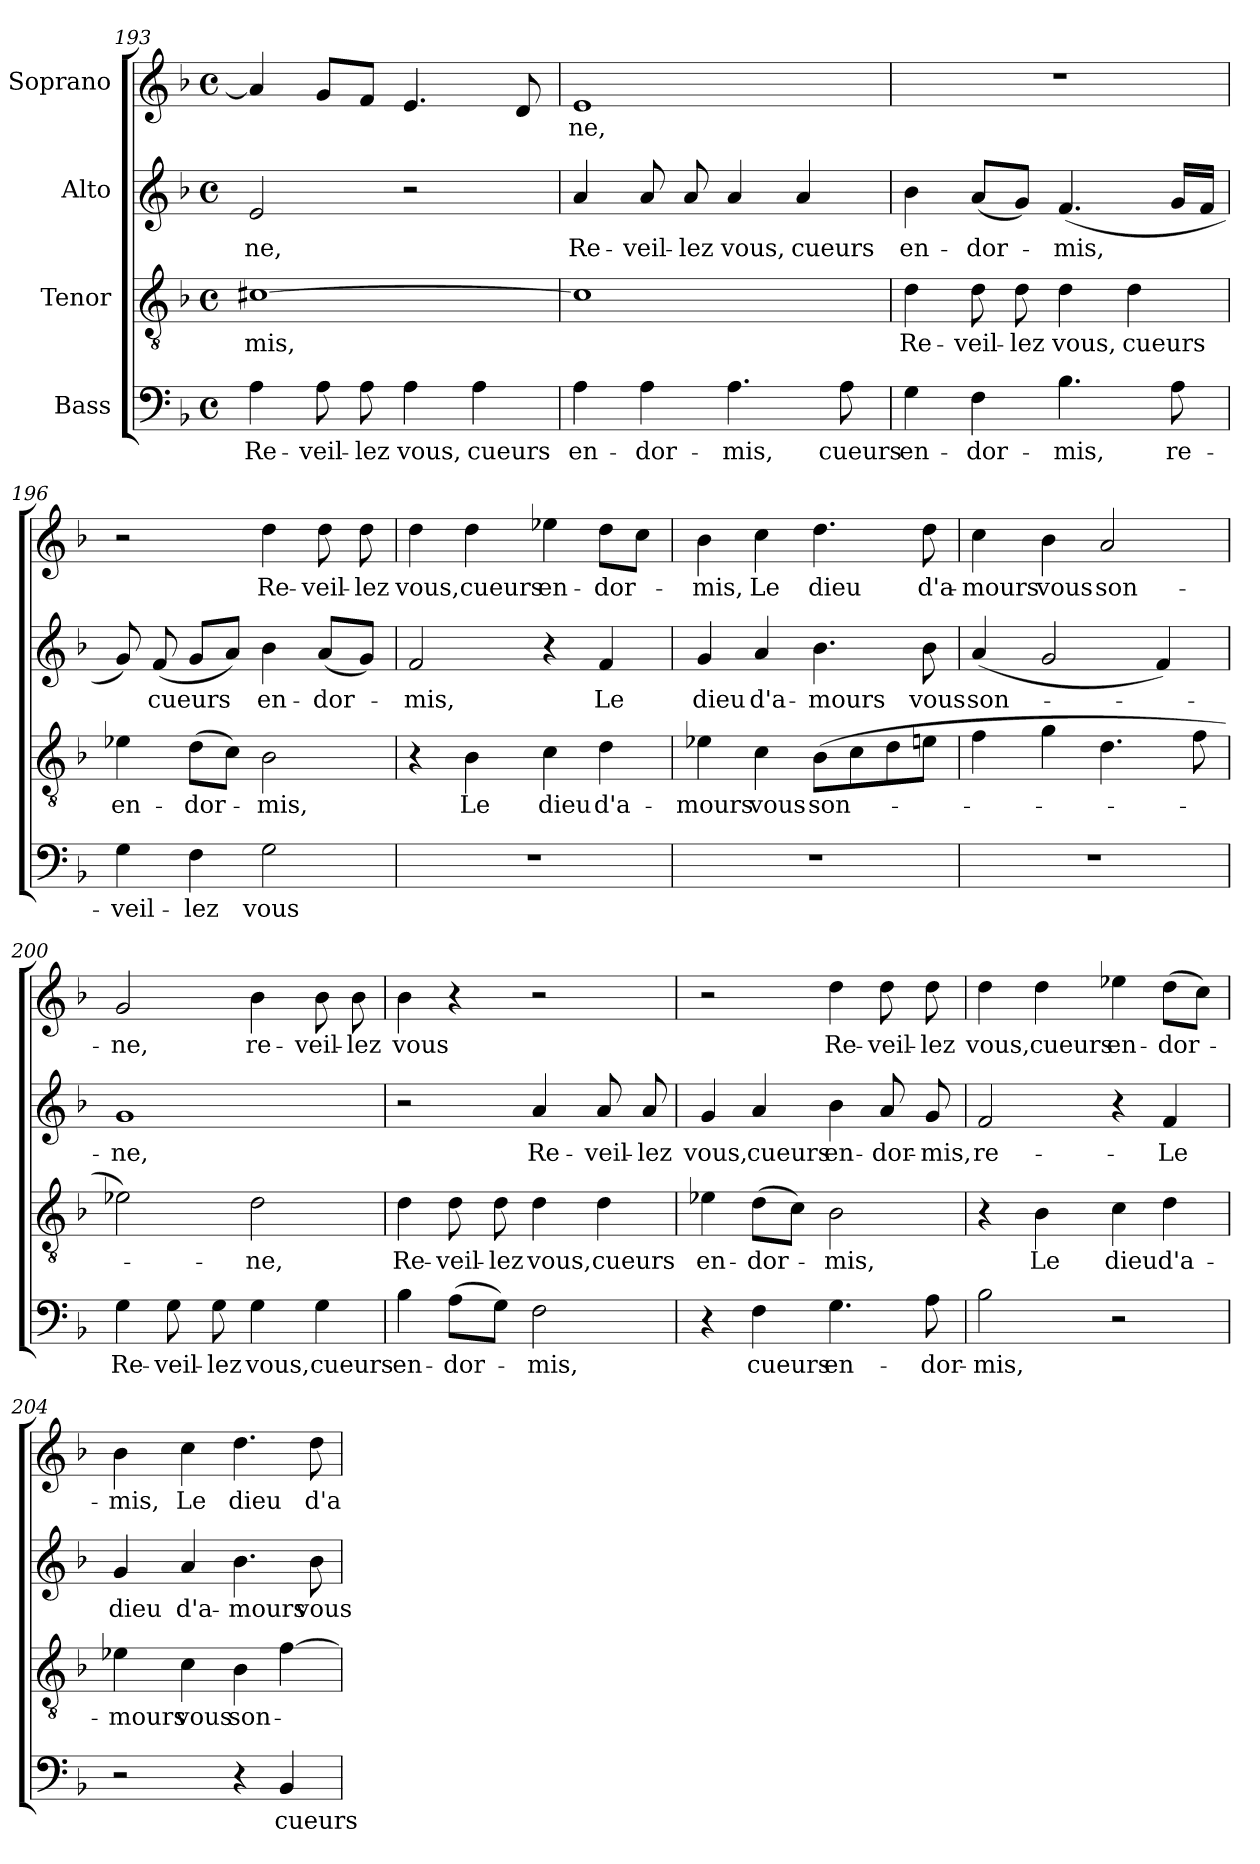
**kern	**text	**kern	**text	**kern	**text	**kern	**text
*part4	*part4	*part3	*part3	*part2	*part2	*part1	*part1
*staff4	*staff4	*staff3	*staff3	*staff2	*staff2	*staff1	*staff1
*I"Bass	*	*I"Tenor	*	*I"Alto	*	*I"Soprano	*
*clefF4	*	*clefGv2	*	*clefG2	*	*clefG2	*
*k[b-]	*	*k[b-]	*	*k[b-]	*	*k[b-]	*
*F:	*	*F:	*	*F:	*	*F:	*
*M4/4	*	*M4/4	*	*M4/4	*	*M4/4	*
*met(c)	*	*met(c)	*	*met(c)	*	*met(c)	*
=193	=193	=193	=193	=193	=193	=193	=193
4A\	Re-	[1c#X	-mis,	2e/	-ne,	4a/]	.
8A\	-veil-	.	.	.	.	8g/L	.
8A\	-lez	.	.	.	.	8f/J	.
4A\	vous,	.	.	2r	.	4.e/	.
4A\	cueurs	.	.	.	.	.	.
.	.	.	.	.	.	8d/	.
=194	=194	=194	=194	=194	=194	=194	=194
4A\	en-	1c#]	.	4a/	Re-	1e	-ne,
4A\	-dor-	.	.	8a/	-veil-	.	.
.	.	.	.	8a/	-lez	.	.
4.A\	-mis,	.	.	4a/	vous,	.	.
.	.	.	.	4a/	cueurs	.	.
8A\	cueurs	.	.	.	.	.	.
!!LO:PB:g=z
=195	=195	=195	=195	=195	=195	=195	=195
4G\	en-	4d\	Re-	4b-\	en-	1r	.
4F\	-dor-	8d\	-veil-	(8a/L	-dor-	.	.
.	.	8d\	-lez	8g/J)	.	.	.
4.B-\	-mis,	4d\	vous,	(4.f/	-mis,	.	.
.	.	4d\	cueurs	.	.	.	.
8A\	re-	.	.	16g/LL	.	.	.
.	.	.	.	16f/JJ	.	.	.
=196	=196	=196	=196	=196	=196	=196	=196
4G\	-veil-	4e-X\	en-	8g/)	.	2r	.
.	.	.	.	(8f/	cueurs	.	.
4F\	-lez	(8d\L	-dor-	8g/L	.	.	.
.	.	8c\J)	.	8a/J)	.	.	.
2G\	vous	2B-\	-mis,	4b-\	en-	4dd\	Re-
.	.	.	.	(8a/L	-dor-	8dd\	-veil-
.	.	.	.	8g/J)	.	8dd\	-lez
=197	=197	=197	=197	=197	=197	=197	=197
1r	.	4r	.	2f/	-mis,	4dd\	vous,
.	.	4B-\	Le	.	.	4dd\	cueurs
.	.	4c\	dieu	4r	.	4ee-X\	en-
.	.	4d\	d'a-	4f/	Le	8dd\L	-dor-
.	.	.	.	.	.	8cc\J	.
=198	=198	=198	=198	=198	=198	=198	=198
1r	.	4e-X\	-mours	4g/	dieu	4b-\	-mis,
.	.	4c\	vous	4a/	d'a-	4cc\	Le
.	.	(8B-\L	son-	4.b-\	-mours	4.dd\	dieu
.	.	8c\	.	.	.	.	.
.	.	8d\	.	.	.	.	.
.	.	8en\J	.	8b-\	vous	8dd\	d'a-
=199	=199	=199	=199	=199	=199	=199	=199
1r	.	4f\	.	(4a/	son-	4cc\	-mours
.	.	4g\	.	2g/	.	4b-\	vous
.	.	4.d\	.	.	.	2a/	son-
.	.	.	.	4f/)	.	.	.
.	.	8f\	.	.	.	.	.
!!LO:LB:g=z
=200	=200	=200	=200	=200	=200	=200	=200
4G\	Re-	2e-X\)	.	1g	-ne,	2g/	-ne,
8G\	-veil-	.	.	.	.	.	.
8G\	-lez	.	.	.	.	.	.
4G\	vous,	2d\	-ne,	.	.	4b-\	re-
4G\	cueurs	.	.	.	.	8b-\	-veil-
.	.	.	.	.	.	8b-\	-lez
=201	=201	=201	=201	=201	=201	=201	=201
4B-\	en-	4d\	Re-	2r	.	4b-\	vous
(8A\L	-dor-	8d\	-veil-	.	.	4r	.
8G\J)	.	8d\	-lez	.	.	.	.
2F\	-mis,	4d\	vous,	4a/	Re-	2r	.
.	.	4d\	cueurs	8a/	-veil-	.	.
.	.	.	.	8a/	-lez	.	.
=202	=202	=202	=202	=202	=202	=202	=202
4r	.	4e-X\	en-	4g/	vous,	2r	.
4F\	cueurs	(8d\L	-dor-	4a/	cueurs	.	.
.	.	8c\J)	.	.	.	.	.
4.G\	en-	2B-\	-mis,	4b-\	en-	4dd\	Re-
.	.	.	.	8a/	-dor-	8dd\	-veil-
8A\	-dor-	.	.	8g/	-mis,	8dd\	-lez
=203	=203	=203	=203	=203	=203	=203	=203
2B-\	-mis,	4r	.	2f/	re-	4dd\	vous,
.	.	4B-\	Le	.	.	4dd\	cueurs
2r	.	4c\	dieu	4r	.	4ee-X\	en-
.	.	4d\	d'a-	4f/	-Le	(8dd\L	-dor-
.	.	.	.	.	.	8cc\J)	.
!!LO:LB:g=z
=204	=204	=204	=204	=204	=204	=204	=204
2r	.	4e-X\	-mours	4g/	dieu	4b-\	-mis,
.	.	4c\	vous	4a/	d'a-	4cc\	Le
4r	.	4B-\	son-	4.b-\	-mours	4.dd\	dieu
4BB-/	cueurs	[4f\	.	.	.	.	.
.	.	.	.	8b-\	vous	8dd\	d'a-
=	=	=	=	=	=	=	=
*-	*-	*-	*-	*-	*-	*-	*-
